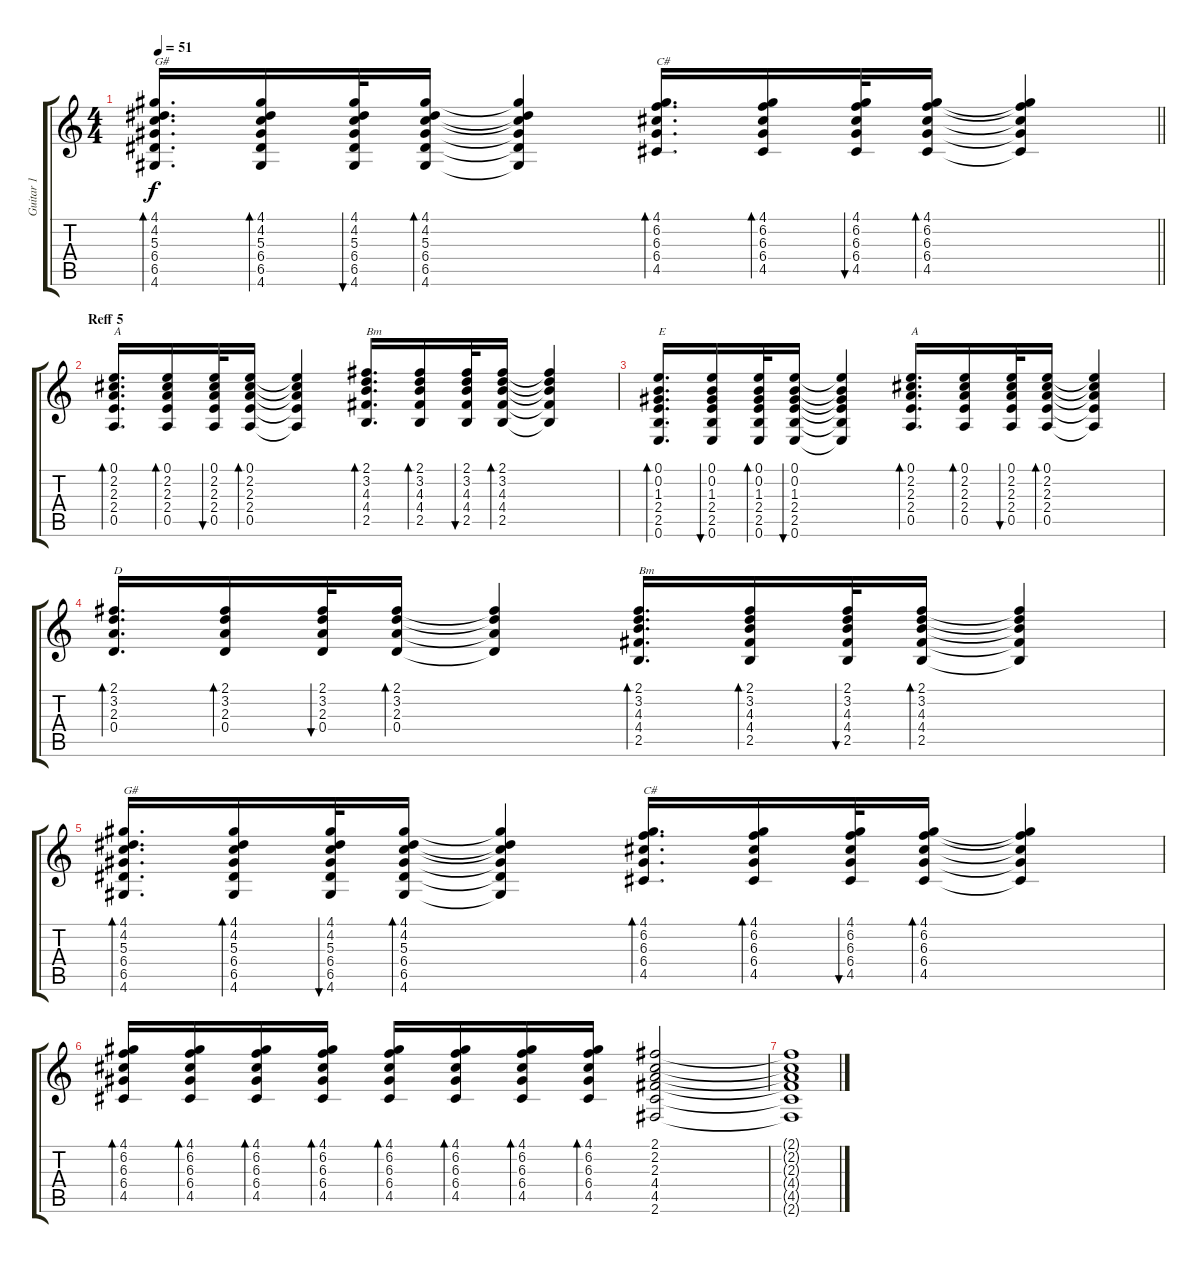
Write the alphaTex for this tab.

\track ("Guitar 1" "Guitar 1") {instrument acousticguitarsteel}
\staff {score tabs}
\tuning (E4 B3 G3 D3 A2 E2) {hide}
\ts (4 4)
\tempo 51
\clef g2
\barLineRight lightlight
\ks c
(4.1 4.2 5.3 6.4 6.5 4.6).16{d bd 30 txt "G#" dy f} (4.1 4.2 5.3 6.4 6.5 4.6).16{bd 30} (4.1 4.2 5.3 6.4 6.5 4.6).32{bu 30} (4.1 4.2 5.3 6.4 6.5 4.6).16{bd 30} (4.1{t} 4.2{t} 5.3{t} 6.4{t} 6.5{t} 4.6{t}).4 (4.1 6.2 6.3 6.4 4.5).16{d bd 30 txt "C#"} (4.1 6.2 6.3 6.4 4.5).16{bd 30} (4.1 6.2 6.3 6.4 4.5).32{bu 30} (4.1 6.2 6.3 6.4 4.5).16{bd 30} (4.1{t} 6.2{t} 6.3{t} 6.4{t} 4.5{t}).4 |
\section ("" "Reff 5")
(0.1 2.2 2.3 2.4 0.5).16{d bd 30 txt "A"} (0.1 2.2 2.3 2.4 0.5).16{bd 30} (0.1 2.2 2.3 2.4 0.5).32{bu 30} (0.1 2.2 2.3 2.4 0.5).16{bd 30} (0.1{t} 2.2{t} 2.3{t} 2.4{t} 0.5{t}).4 (2.1 3.2 4.3 4.4 2.5).16{d bd 30 txt "Bm"} (2.1 3.2 4.3 4.4 2.5).16{bd 30} (2.1 3.2 4.3 4.4 2.5).32{bu 30} (2.1 3.2 4.3 4.4 2.5).16{bd 30} (2.1{t} 3.2{t} 4.3{t} 4.4{t} 2.5{t}).4 |
(0.1 0.2 1.3 2.4 2.5 0.6).16{d bd 30 txt "E"} (0.1 0.2 1.3 2.4 2.5 0.6).16{bu 30} (0.1 0.2 1.3 2.4 2.5 0.6).32{bd 30} (0.1 0.2 1.3 2.4 2.5 0.6).16{bu 30} (0.1{t} 0.2{t} 1.3{t} 2.4{t} 2.5{t} 0.6{t}).4 (0.1 2.2 2.3 2.4 0.5).16{d bd 30 txt "A"} (0.1 2.2 2.3 2.4 0.5).16{bd 30} (0.1 2.2 2.3 2.4 0.5).32{bu 30} (0.1 2.2 2.3 2.4 0.5).16{bd 30} (0.1{t} 2.2{t} 2.3{t} 2.4{t} 0.5{t}).4 |
(2.1 3.2 2.3 0.4).16{d bd 30 txt "D"} (2.1 3.2 2.3 0.4).16{bd 30} (2.1 3.2 2.3 0.4).32{bu 30} (2.1 3.2 2.3 0.4).16{bd 30} (2.1{t} 3.2{t} 2.3{t} 0.4{t}).4 (2.1 3.2 4.3 4.4 2.5).16{d bd 30 txt "Bm"} (2.1 3.2 4.3 4.4 2.5).16{bd 30} (2.1 3.2 4.3 4.4 2.5).32{bu 30} (2.1 3.2 4.3 4.4 2.5).16{bd 30} (2.1{t} 3.2{t} 4.3{t} 4.4{t} 2.5{t}).4 |
(4.1 4.2 5.3 6.4 6.5 4.6).16{d bd 30 txt "G#"} (4.1 4.2 5.3 6.4 6.5 4.6).16{bd 30} (4.1 4.2 5.3 6.4 6.5 4.6).32{bu 30} (4.1 4.2 5.3 6.4 6.5 4.6).16{bd 30} (4.1{t} 4.2{t} 5.3{t} 6.4{t} 6.5{t} 4.6{t}).4 (4.1 6.2 6.3 6.4 4.5).16{d bd 30 txt "C#"} (4.1 6.2 6.3 6.4 4.5).16{bd 30} (4.1 6.2 6.3 6.4 4.5).32{bu 30} (4.1 6.2 6.3 6.4 4.5).16{bd 30} (4.1{t} 6.2{t} 6.3{t} 6.4{t} 4.5{t}).4 |
(4.1 6.2 6.3 6.4 4.5).16{bd 30} (4.1 6.2 6.3 6.4 4.5).16{bd 30} (4.1 6.2 6.3 6.4 4.5).16{bd 30} (4.1 6.2 6.3 6.4 4.5).16{bd 30} (4.1 6.2 6.3 6.4 4.5).16{bd 30} (4.1 6.2 6.3 6.4 4.5).16{bd 30} (4.1 6.2 6.3 6.4 4.5).16{bd 30} (4.1 6.2 6.3 6.4 4.5).16{bd 30} (2.1 2.2 2.3 4.4 4.5 2.6).2 |
(2.1{t} 2.2{t} 2.3{t} 4.4{t} 4.5{t} 2.6{t}).1
